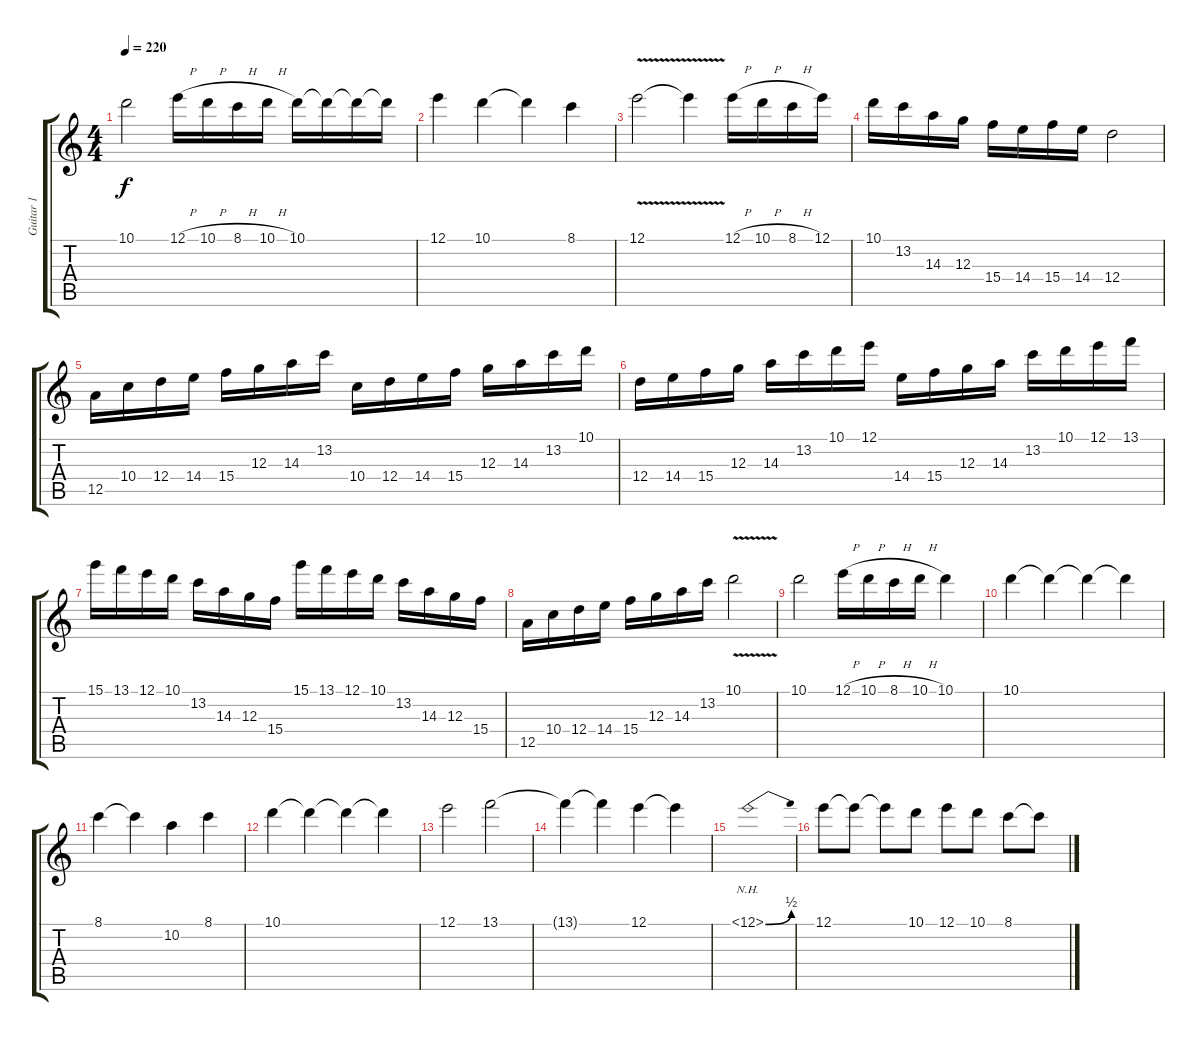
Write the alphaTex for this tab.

\track ("Guitar 1" "Guitar 1") {instrument distortionguitar}
\staff {score tabs}
\tuning (E4 B3 G3 D3 A2 E2) {hide}
\ts (4 4)
\tempo 220
\clef g2
\ks c
10.1.2{dy f} 12.1{h}.16 10.1{h}.16 8.1{h}.16 10.1{h}.16 10.1.16 10.1{t}.16 10.1{t}.16 10.1{t}.16 |
12.1.4 10.1.4 10.1{t}.4 8.1.4 |
12.1{v}.2 12.1{t}.4 12.1{h}.16 10.1{h}.16 8.1{h}.16 12.1.16 |
10.1.16 13.2.16 14.3.16 12.3.16 15.4.16 14.4.16 15.4.16 14.4.16 12.4.2 |
12.5.16 10.4.16 12.4.16 14.4.16 15.4.16 12.3.16 14.3.16 13.2.16 10.4.16 12.4.16 14.4.16 15.4.16 12.3.16 14.3.16 13.2.16 10.1.16 |
12.4.16 14.4.16 15.4.16 12.3.16 14.3.16 13.2.16 10.1.16 12.1.16 14.4.16 15.4.16 12.3.16 14.3.16 13.2.16 10.1.16 12.1.16 13.1.16 |
15.1.16 13.1.16 12.1.16 10.1.16 13.2.16 14.3.16 12.3.16 15.4.16 15.1.16 13.1.16 12.1.16 10.1.16 13.2.16 14.3.16 12.3.16 15.4.16 |
12.5.16 10.4.16 12.4.16 14.4.16 15.4.16 12.3.16 14.3.16 13.2.16 10.1{v}.2 |
10.1.2 12.1{h}.16 10.1{h}.16 8.1{h}.16 10.1{h}.16 10.1.4 |
10.1.4 10.1{t}.4 10.1{t}.4 10.1{t}.4 |
8.1.4 8.1{t}.4 10.2.4 8.1.4 |
10.1.4 10.1{t}.4 10.1{t}.4 10.1{t}.4 |
12.1.2 13.1.2 |
13.1{t}.4 13.1{t}.4 12.1.4 12.1{t}.4 |
12.1{be (bend 0 0 60 2) nh}.1 |
12.1.8 12.1{t}.8 12.1{t}.8 10.1.8 12.1.8 10.1.8 8.1.8 8.1{t}.8
